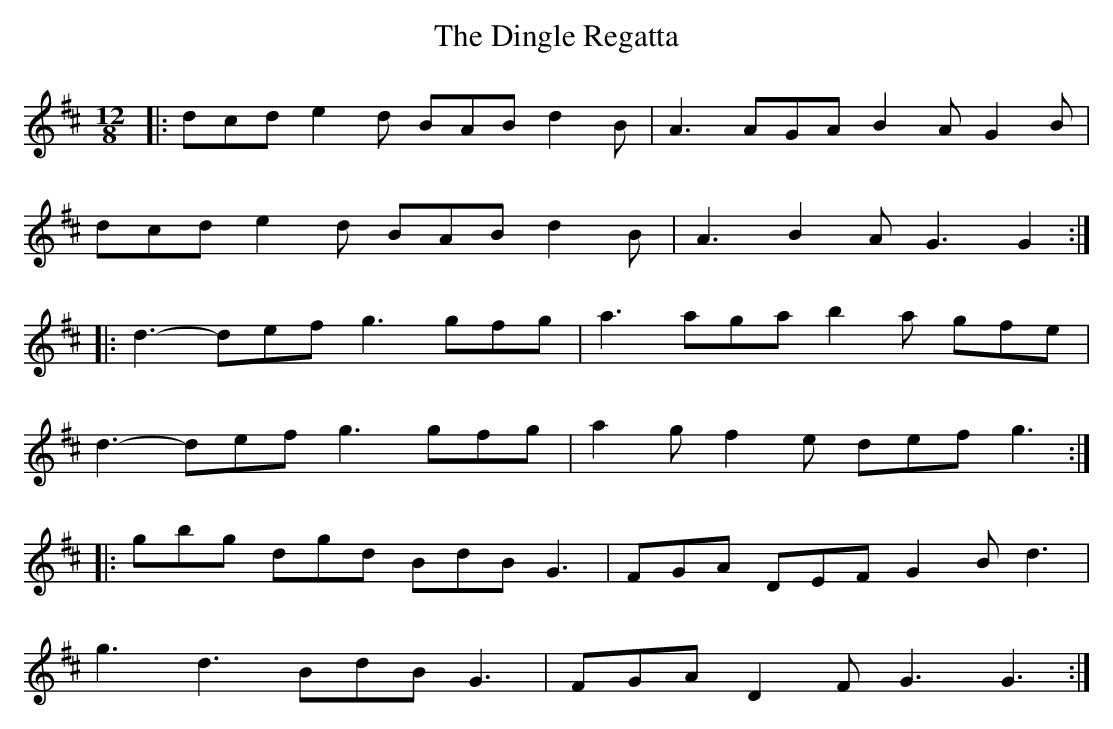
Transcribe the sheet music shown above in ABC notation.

X:1
T: The Dingle Regatta
M: 12/8
L: 1/8
K: Dmaj
|:dcd e2d BAB d2 B|A3 AGA B2 A G2 B|
dcd e2d BAB d2B|A3 B2 A G3 G2:|
|:d3- def g3 gfg|a3 aga b2 a gfe|
d3- def g3 gfg|a2 g f2 e def g3:|
|:gbg dgd BdB G3|FGA DEF G2 B d3|
g3 d3 BdB G3|FGA D2 F G3 G3:|
